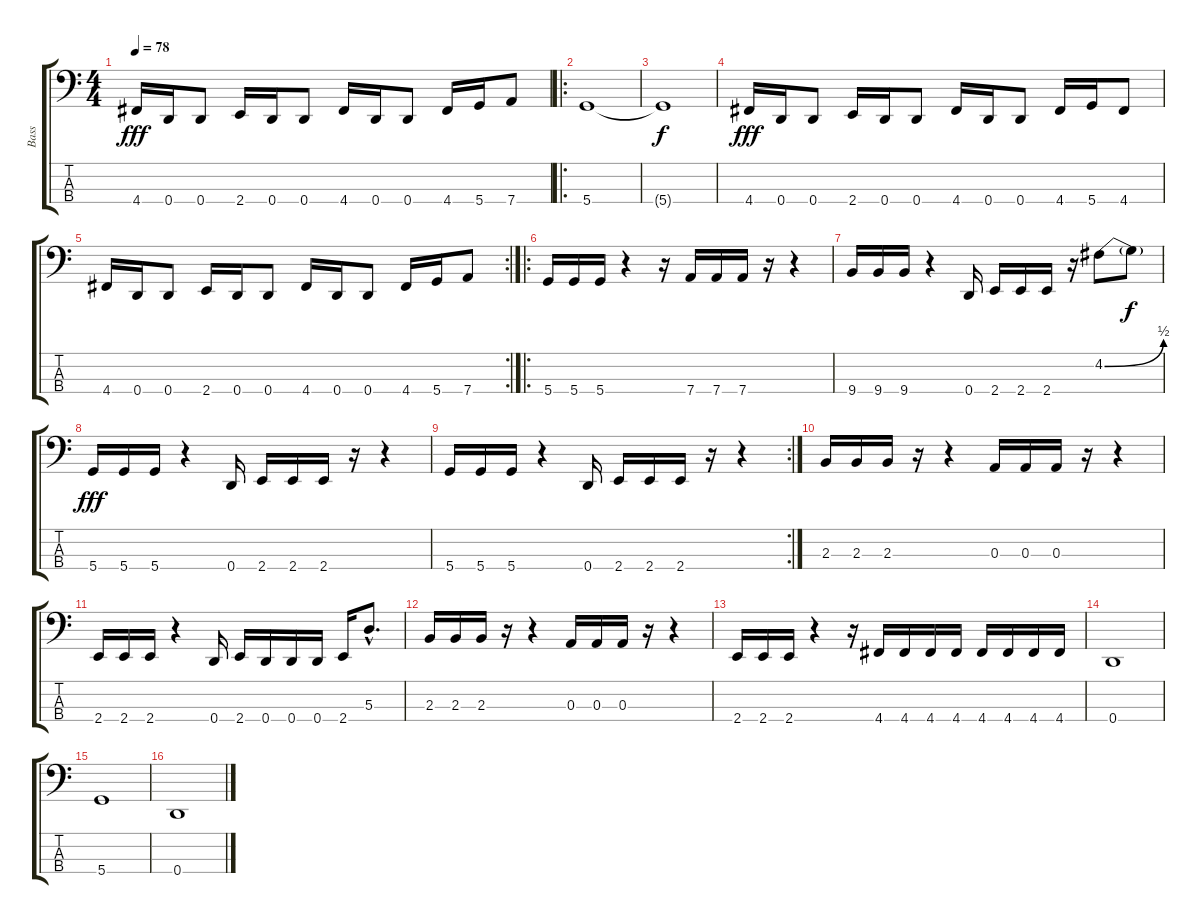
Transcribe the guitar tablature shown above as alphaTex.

\track ("Bass" "Bass") {instrument electricbassfinger}
\staff {score tabs}
\tuning (G2 D2 A1 D1) {hide}
\ts (4 4)
\tempo 78
\clef f4
\ks c
4.4.16{dy fff} 0.4.16 0.4.8 2.4.16 0.4.16 0.4.8 4.4.16 0.4.16 0.4.8 4.4.16 5.4.16 7.4.8 |
\ro
5.4.1 |
5.4{t}.1{dy f} |
4.4.16{dy fff} 0.4.16 0.4.8 2.4.16 0.4.16 0.4.8 4.4.16 0.4.16 0.4.8 4.4.16 5.4.16 4.4.8 |
\rc 2
4.4.16 0.4.16 0.4.8 2.4.16 0.4.16 0.4.8 4.4.16 0.4.16 0.4.8 4.4.16 5.4.16 7.4.8 |
\ro
5.4.16 5.4.16 5.4.16 r.4 r.16 7.4.16 7.4.16 7.4.16 r.16 r.4 |
9.4.16 9.4.16 9.4.16 r.4 0.4.16 2.4.16 2.4.16 2.4.16 r.16 4.2{be (bend 0 0 60 2)}.8 4.2{t}.8{dy f} |
5.4.16{dy fff} 5.4.16 5.4.16 r.4 0.4.16 2.4.16 2.4.16 2.4.16 r.16 r.4 |
\rc 2
5.4.16 5.4.16 5.4.16 r.4 0.4.16 2.4.16 2.4.16 2.4.16 r.16 r.4 |
2.3.16 2.3.16 2.3.16 r.16 r.4 0.3.16 0.3.16 0.3.16 r.16 r.4 |
2.4.16 2.4.16 2.4.16 r.4 0.4.16 2.4.16 0.4.16 0.4.16 0.4.16 2.4.16 5.3{hac}.8{d} |
2.3.16 2.3.16 2.3.16 r.16 r.4 0.3.16 0.3.16 0.3.16 r.16 r.4 |
2.4.16 2.4.16 2.4.16 r.4 r.16 4.4.16 4.4.16 4.4.16 4.4.16 4.4.16 4.4.16 4.4.16 4.4.16 |
0.4.1 |
5.4.1 |
0.4.1
